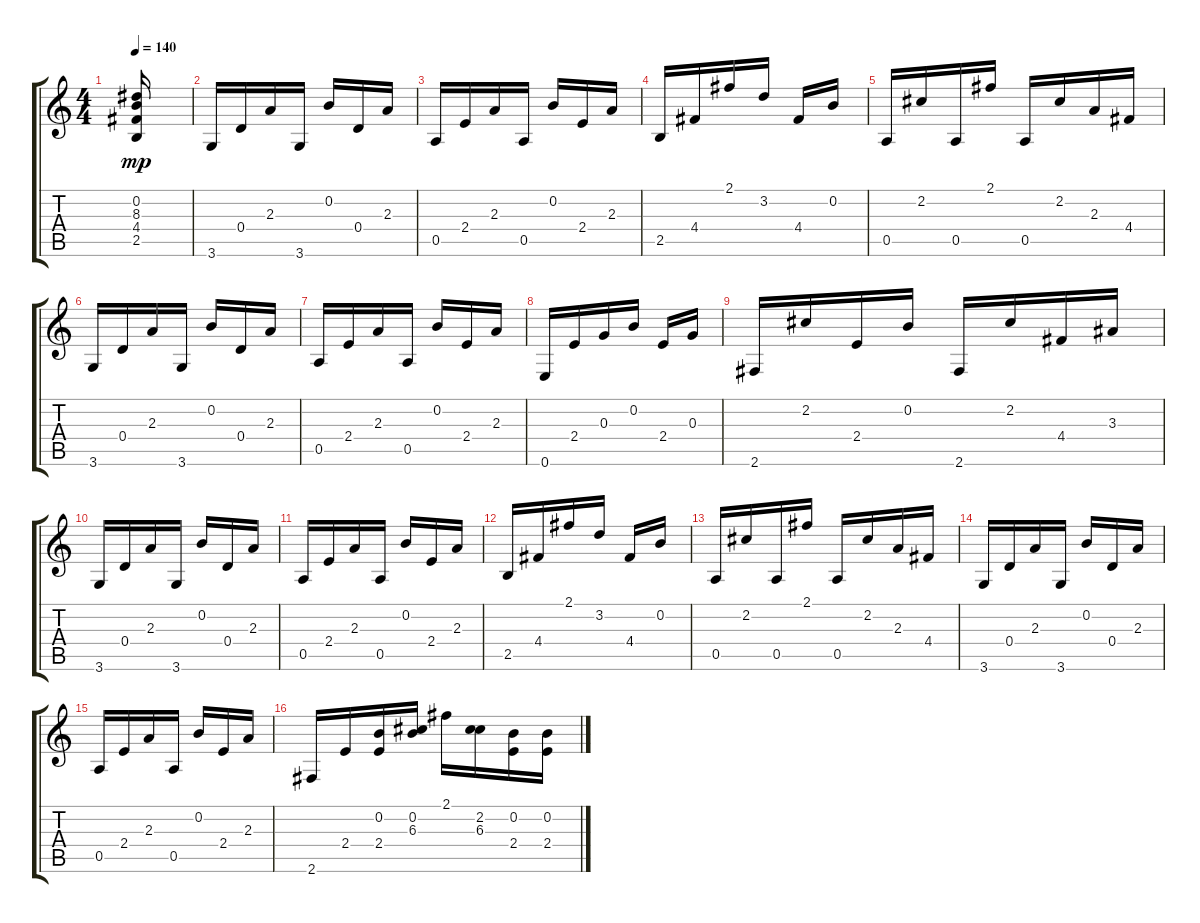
\track "" {instrument acousticguitarnylon}
\staff {score tabs}
\tuning (E4 B3 G3 D3 A2 E2) {hide}
\ts (4 4)
\tempo 140
\clef g2
\ks c
(0.2 8.3 4.4 2.5).16{dy mp} |
3.6.16 0.4.16 2.3.16 3.6.16 0.2.16 0.4.16 2.3.16 |
0.5.16 2.4.16 2.3.16 0.5.16 0.2.16 2.4.16 2.3.16 |
2.5.16 4.4.16 2.1.16 3.2.16 4.4.16 0.2.16 |
0.5.16 2.2.16 0.5.16 2.1.16 0.5.16 2.2.16 2.3.16 4.4.16 |
3.6.16 0.4.16 2.3.16 3.6.16 0.2.16 0.4.16 2.3.16 |
0.5.16 2.4.16 2.3.16 0.5.16 0.2.16 2.4.16 2.3.16 |
0.6.16 2.4.16 0.3.16 0.2.16 2.4.16 0.3.16 |
2.6.16 2.2.16 2.4.16 0.2.16 2.6.16 2.2.16 4.4.16 3.3.16 |
3.6.16 0.4.16 2.3.16 3.6.16 0.2.16 0.4.16 2.3.16 |
0.5.16 2.4.16 2.3.16 0.5.16 0.2.16 2.4.16 2.3.16 |
2.5.16 4.4.16 2.1.16 3.2.16 4.4.16 0.2.16 |
0.5.16 2.2.16 0.5.16 2.1.16 0.5.16 2.2.16 2.3.16 4.4.16 |
3.6.16 0.4.16 2.3.16 3.6.16 0.2.16 0.4.16 2.3.16 |
0.5.16 2.4.16 2.3.16 0.5.16 0.2.16 2.4.16 2.3.16 |
2.6.16 2.4.16 (0.2 2.4).16 (0.2 6.3).16 2.1.16 (2.2 6.3).16 (0.2 2.4).16 (0.2 2.4).16
